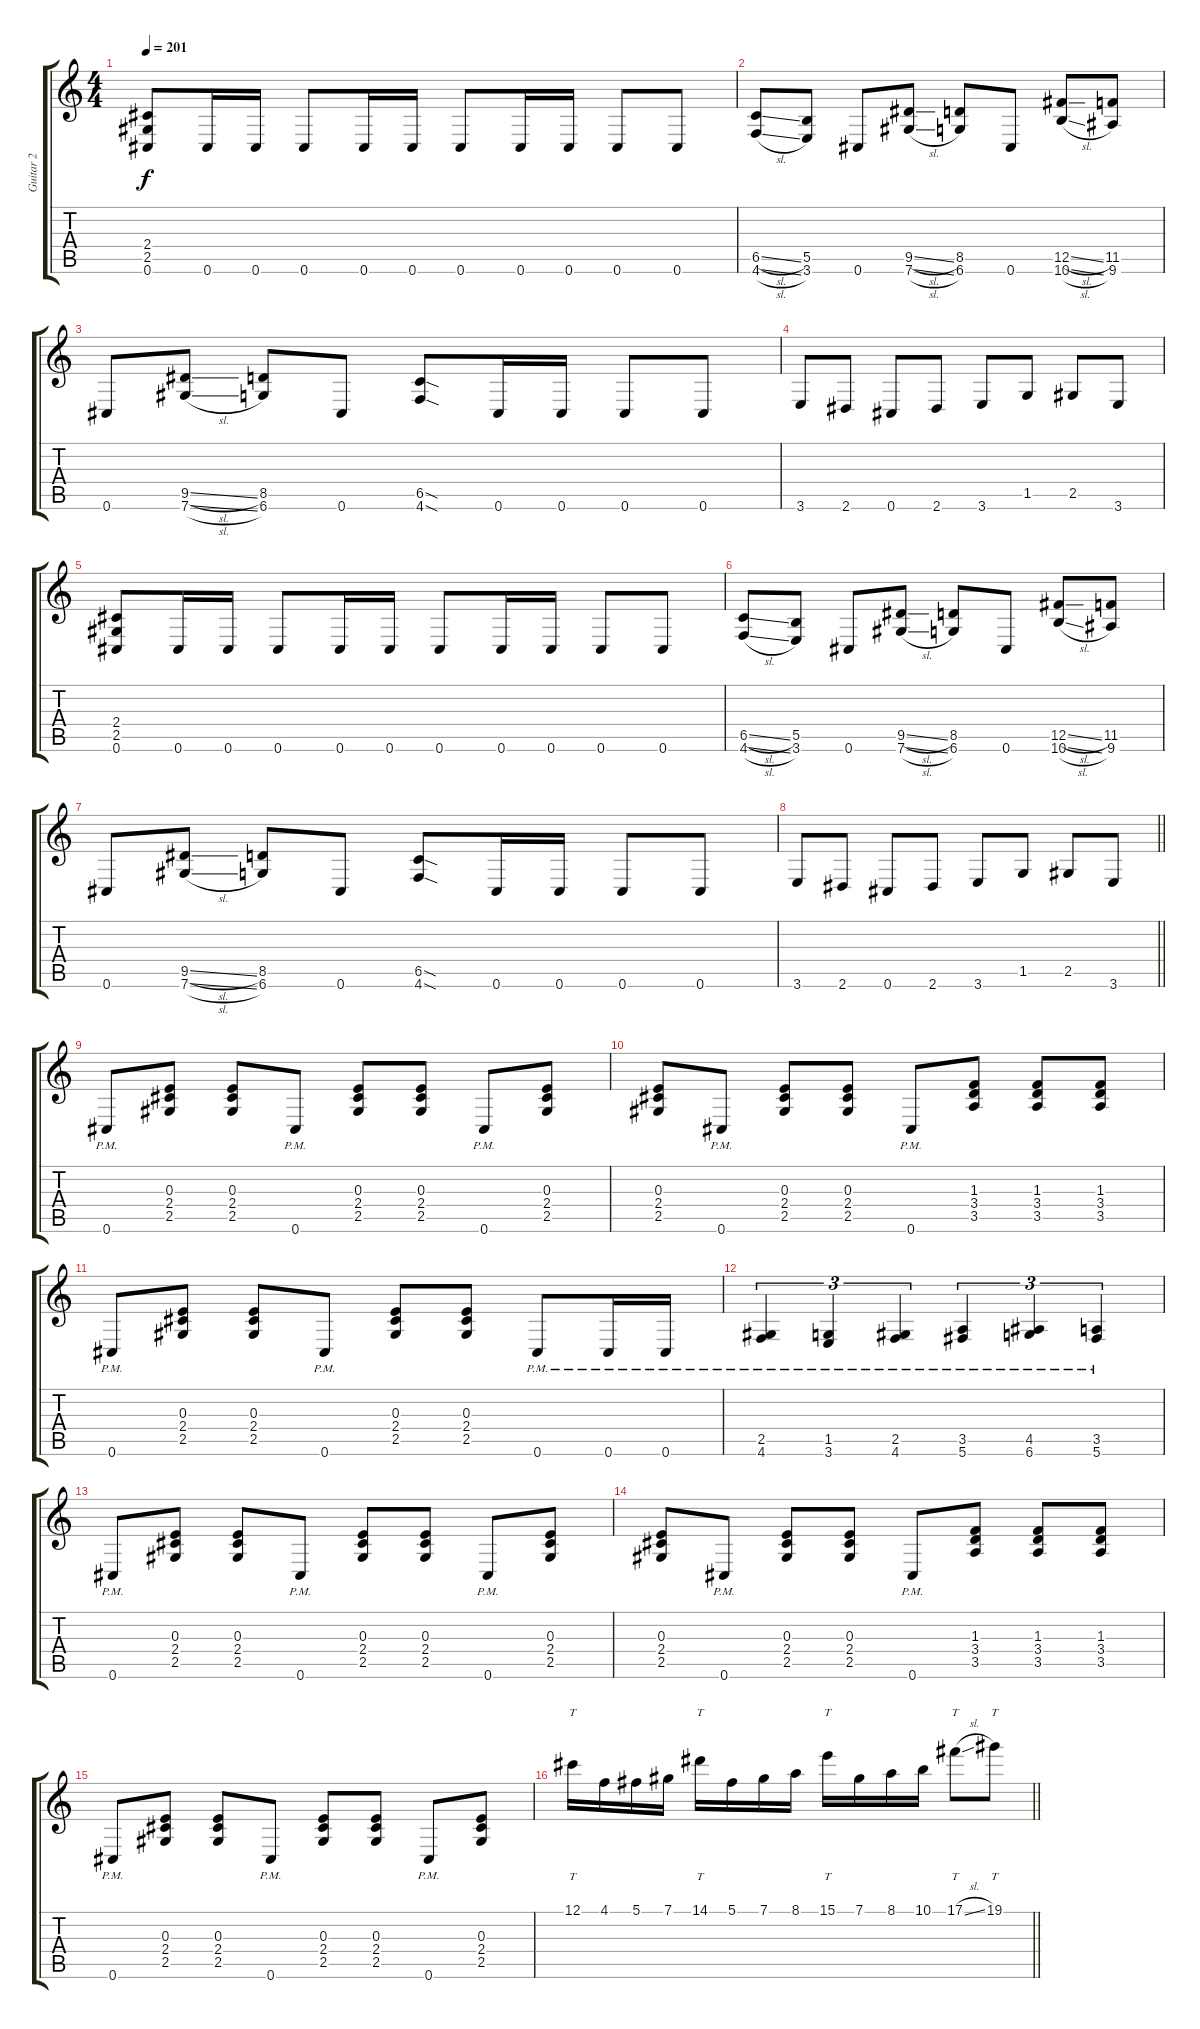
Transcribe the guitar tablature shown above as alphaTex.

\track ("Guitar 2" "Guitar 2") {instrument distortionguitar}
\staff {score tabs}
\tuning (Db4 Ab3 E3 B2 Gb2 Db2) {hide}
\ts (4 4)
\tempo 201
\clef g2
\ks c
(2.4 2.5 0.6).8{dy f} 0.6.16 0.6.16 0.6.8 0.6.16 0.6.16 0.6.8 0.6.16 0.6.16 0.6.8 0.6.8 |
(6.5{sl} 4.6{sl}).8 (5.5 3.6).8 0.6.8 (9.5{sl} 7.6{sl}).8 (8.5 6.6).8 0.6.8 (12.5{sl} 10.6{sl}).8 (11.5 9.6).8 |
0.6.8 (9.5{sl} 7.6{sl}).8 (8.5 6.6).8 0.6.8 (6.5{sod} 4.6{sod}).8 0.6.16 0.6.16 0.6.8 0.6.8 |
3.6.8 2.6.8 0.6.8 2.6.8 3.6.8 1.5.8 2.5.8 3.6.8 |
(2.4 2.5 0.6).8 0.6.16 0.6.16 0.6.8 0.6.16 0.6.16 0.6.8 0.6.16 0.6.16 0.6.8 0.6.8 |
(6.5{sl} 4.6{sl}).8 (5.5 3.6).8 0.6.8 (9.5{sl} 7.6{sl}).8 (8.5 6.6).8 0.6.8 (12.5{sl} 10.6{sl}).8 (11.5 9.6).8 |
0.6.8 (9.5{sl} 7.6{sl}).8 (8.5 6.6).8 0.6.8 (6.5{sod} 4.6{sod}).8 0.6.16 0.6.16 0.6.8 0.6.8 |
\barLineRight lightlight
3.6.8 2.6.8 0.6.8 2.6.8 3.6.8 1.5.8 2.5.8 3.6.8 |
\section ("" "")
0.6{pm}.8 (0.3 2.4 2.5).8 (0.3 2.4 2.5).8 0.6{pm}.8 (0.3 2.4 2.5).8 (0.3 2.4 2.5).8 0.6{pm}.8 (0.3 2.4 2.5).8 |
(0.3 2.4 2.5).8 0.6{pm}.8 (0.3 2.4 2.5).8 (0.3 2.4 2.5).8 0.6{pm}.8 (1.3 3.4 3.5).8 (1.3 3.4 3.5).8 (1.3 3.4 3.5).8 |
0.6{pm}.8 (0.3 2.4 2.5).8 (0.3 2.4 2.5).8 0.6{pm}.8 (0.3 2.4 2.5).8 (0.3 2.4 2.5).8 0.6{pm}.8 0.6{pm}.16 0.6{pm}.16 |
(2.5{pm} 4.6{pm}).4{tu (3 2)} (1.5{pm} 3.6{pm}).4{tu (3 2)} (2.5{pm} 4.6{pm}).4{tu (3 2)} (3.5{pm} 5.6{pm}).4{tu (3 2)} (4.5{pm} 6.6{pm}).4{tu (3 2)} (3.5{pm} 5.6{pm}).4{tu (3 2)} |
0.6{pm}.8 (0.3 2.4 2.5).8 (0.3 2.4 2.5).8 0.6{pm}.8 (0.3 2.4 2.5).8 (0.3 2.4 2.5).8 0.6{pm}.8 (0.3 2.4 2.5).8 |
(0.3 2.4 2.5).8 0.6{pm}.8 (0.3 2.4 2.5).8 (0.3 2.4 2.5).8 0.6{pm}.8 (1.3 3.4 3.5).8 (1.3 3.4 3.5).8 (1.3 3.4 3.5).8 |
0.6{pm}.8 (0.3 2.4 2.5).8 (0.3 2.4 2.5).8 0.6{pm}.8 (0.3 2.4 2.5).8 (0.3 2.4 2.5).8 0.6{pm}.8 (0.3 2.4 2.5).8 |
\barLineRight lightlight
12.1.16{tt} 4.1.16 5.1.16 7.1.16 14.1.16{tt} 5.1.16 7.1.16 8.1.16 15.1.16{tt} 7.1.16 8.1.16 10.1.16 17.1{sl}.8{tt} 19.1.8{tt}
